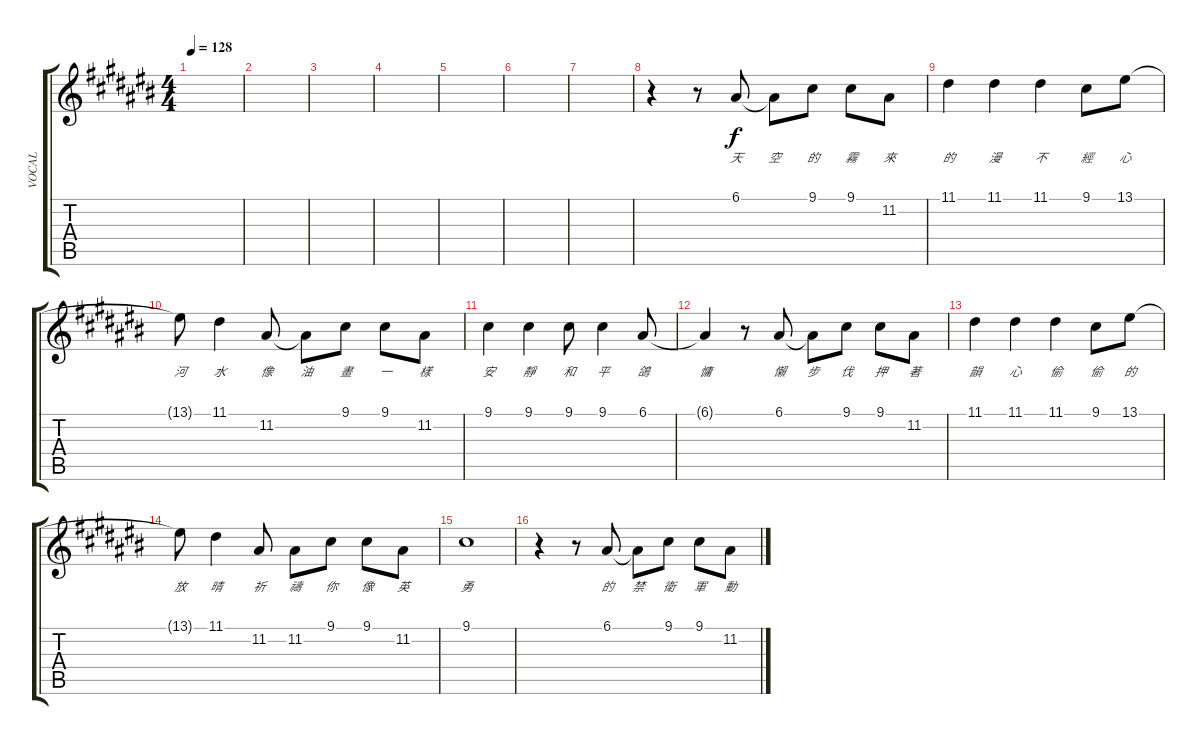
\track ("VOCAL" "VOCAL") {instrument musicbox}
\staff {score tabs}
\tuning (E4 B3 G3 D3 A2 E2) {hide}
\ts (4 4)
\tempo 128
\clef g2
\ks c#
|
|
|
|
|
|
|
r.4 r.8 6.1.8{lyrics (0 "天") lyrics (1 "") lyrics (2 "") lyrics (3 "") lyrics (4 "")} 6.1{t}.8{lyrics (0 "空") lyrics (1 "") lyrics (2 "") lyrics (3 "") lyrics (4 "")} 9.1.8{lyrics (0 "的") lyrics (1 "") lyrics (2 "") lyrics (3 "") lyrics (4 "")} 9.1.8{lyrics (0 "霧") lyrics (1 "") lyrics (2 "") lyrics (3 "") lyrics (4 "")} 11.2.8{lyrics (0 "來") lyrics (1 "") lyrics (2 "") lyrics (3 "") lyrics (4 "")} |
11.1.4{lyrics (0 "的") lyrics (1 "") lyrics (2 "") lyrics (3 "") lyrics (4 "")} 11.1.4{lyrics (0 "漫") lyrics (1 "") lyrics (2 "") lyrics (3 "") lyrics (4 "")} 11.1.4{lyrics (0 "不") lyrics (1 "") lyrics (2 "") lyrics (3 "") lyrics (4 "")} 9.1.8{lyrics (0 "經") lyrics (1 "") lyrics (2 "") lyrics (3 "") lyrics (4 "")} 13.1.8{lyrics (0 "心") lyrics (1 "") lyrics (2 "") lyrics (3 "") lyrics (4 "")} |
13.1{t}.8{lyrics (0 "河") lyrics (1 "") lyrics (2 "") lyrics (3 "") lyrics (4 "")} 11.1.4{lyrics (0 "水") lyrics (1 "") lyrics (2 "") lyrics (3 "") lyrics (4 "")} 11.2.8{lyrics (0 "像") lyrics (1 "") lyrics (2 "") lyrics (3 "") lyrics (4 "")} 11.2{t}.8{lyrics (0 "油") lyrics (1 "") lyrics (2 "") lyrics (3 "") lyrics (4 "")} 9.1.8{lyrics (0 "畫") lyrics (1 "") lyrics (2 "") lyrics (3 "") lyrics (4 "")} 9.1.8{lyrics (0 "一") lyrics (1 "") lyrics (2 "") lyrics (3 "") lyrics (4 "")} 11.2.8{lyrics (0 "樣") lyrics (1 "") lyrics (2 "") lyrics (3 "") lyrics (4 "")} |
9.1.4{lyrics (0 "安") lyrics (1 "") lyrics (2 "") lyrics (3 "") lyrics (4 "")} 9.1.4{lyrics (0 "靜") lyrics (1 "") lyrics (2 "") lyrics (3 "") lyrics (4 "")} 9.1.8{lyrics (0 "和") lyrics (1 "") lyrics (2 "") lyrics (3 "") lyrics (4 "")} 9.1.4{lyrics (0 "平") lyrics (1 "") lyrics (2 "") lyrics (3 "") lyrics (4 "")} 6.1.8{lyrics (0 "鴿") lyrics (1 "") lyrics (2 "") lyrics (3 "") lyrics (4 "")} |
6.1{t}.4{lyrics (0 "慵") lyrics (1 "") lyrics (2 "") lyrics (3 "") lyrics (4 "")} r.8 6.1.8{lyrics (0 "懶") lyrics (1 "") lyrics (2 "") lyrics (3 "") lyrics (4 "")} 6.1{t}.8{lyrics (0 "步") lyrics (1 "") lyrics (2 "") lyrics (3 "") lyrics (4 "")} 9.1.8{lyrics (0 "伐") lyrics (1 "") lyrics (2 "") lyrics (3 "") lyrics (4 "")} 9.1.8{lyrics (0 "押") lyrics (1 "") lyrics (2 "") lyrics (3 "") lyrics (4 "")} 11.2.8{lyrics (0 "著") lyrics (1 "") lyrics (2 "") lyrics (3 "") lyrics (4 "")} |
11.1.4{lyrics (0 "韻") lyrics (1 "") lyrics (2 "") lyrics (3 "") lyrics (4 "")} 11.1.4{lyrics (0 "心") lyrics (1 "") lyrics (2 "") lyrics (3 "") lyrics (4 "")} 11.1.4{lyrics (0 "偷") lyrics (1 "") lyrics (2 "") lyrics (3 "") lyrics (4 "")} 9.1.8{lyrics (0 "偷") lyrics (1 "") lyrics (2 "") lyrics (3 "") lyrics (4 "")} 13.1.8{lyrics (0 "的") lyrics (1 "") lyrics (2 "") lyrics (3 "") lyrics (4 "")} |
13.1{t}.8{lyrics (0 "放") lyrics (1 "") lyrics (2 "") lyrics (3 "") lyrics (4 "")} 11.1.4{lyrics (0 "晴") lyrics (1 "") lyrics (2 "") lyrics (3 "") lyrics (4 "")} 11.2.8{lyrics (0 "祈") lyrics (1 "") lyrics (2 "") lyrics (3 "") lyrics (4 "")} 11.2.8{lyrics (0 "禱") lyrics (1 "") lyrics (2 "") lyrics (3 "") lyrics (4 "")} 9.1.8{lyrics (0 "你") lyrics (1 "") lyrics (2 "") lyrics (3 "") lyrics (4 "")} 9.1.8{lyrics (0 "像") lyrics (1 "") lyrics (2 "") lyrics (3 "") lyrics (4 "")} 11.2.8{lyrics (0 "英") lyrics (1 "") lyrics (2 "") lyrics (3 "") lyrics (4 "")} |
9.1.1{lyrics (0 "勇") lyrics (1 "") lyrics (2 "") lyrics (3 "") lyrics (4 "")} |
r.4 r.8 6.1.8{lyrics (0 "的") lyrics (1 "") lyrics (2 "") lyrics (3 "") lyrics (4 "")} 6.1{t}.8{lyrics (0 "禁") lyrics (1 "") lyrics (2 "") lyrics (3 "") lyrics (4 "")} 9.1.8{lyrics (0 "衛") lyrics (1 "") lyrics (2 "") lyrics (3 "") lyrics (4 "")} 9.1.8{lyrics (0 "軍") lyrics (1 "") lyrics (2 "") lyrics (3 "") lyrics (4 "")} 11.2.8{lyrics (0 "動") lyrics (1 "") lyrics (2 "") lyrics (3 "") lyrics (4 "")}
